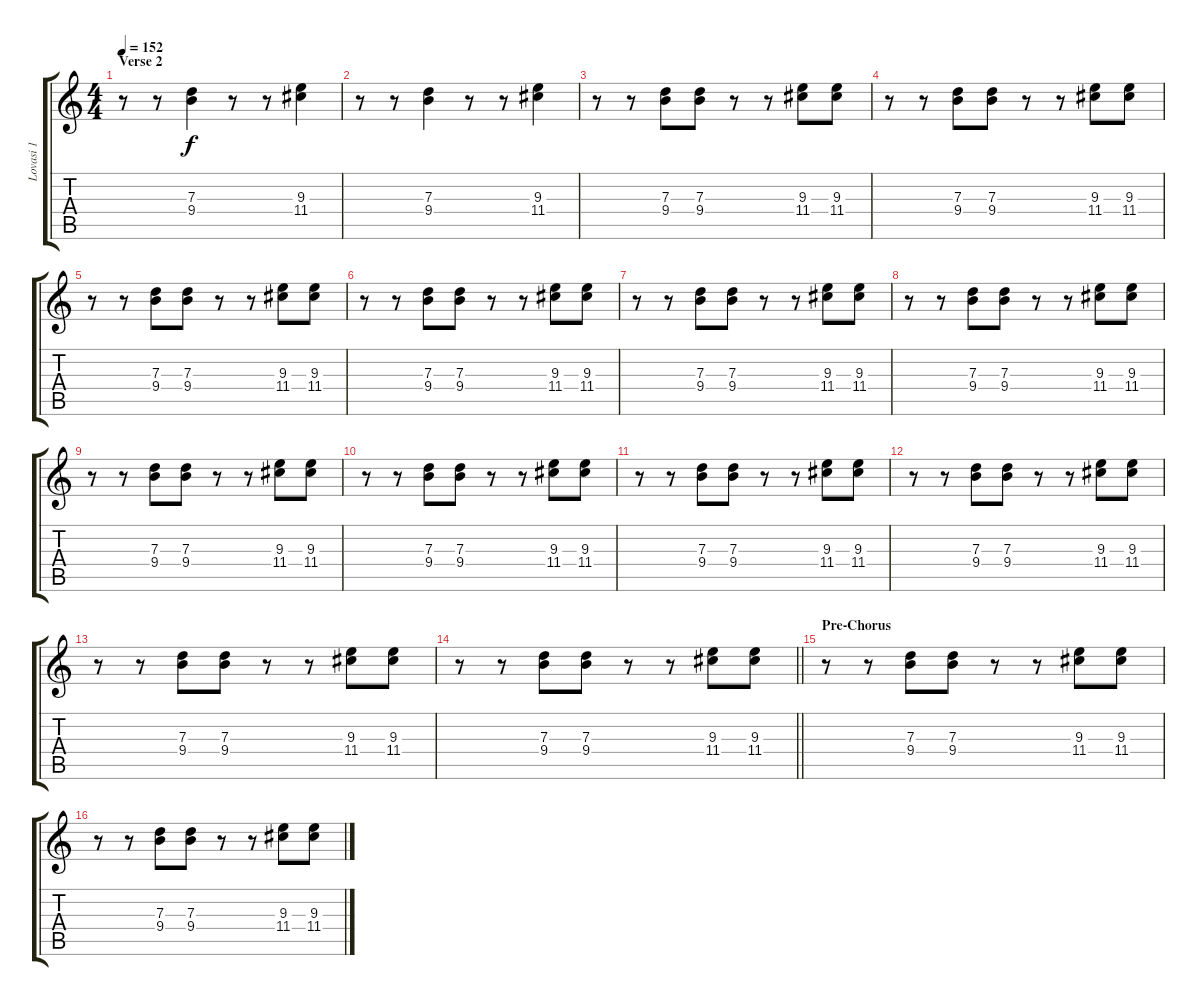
\track ("Lovasi 1" "Lovasi 1") {instrument electricguitarclean}
\staff {score tabs}
\tuning (E4 B3 G3 D3 A2 E2) {hide}
\ts (4 4)
\section ("" "Verse 2")
\tempo 152
\clef g2
\ks c
r.8{dy f} r.8 (7.3 9.4).4 r.8 r.8 (9.3 11.4).4 |
r.8 r.8 (7.3 9.4).4 r.8 r.8 (9.3 11.4).4 |
r.8 r.8 (7.3 9.4).8 (7.3 9.4).8 r.8 r.8 (9.3 11.4).8 (9.3 11.4).8 |
r.8 r.8 (7.3 9.4).8 (7.3 9.4).8 r.8 r.8 (9.3 11.4).8 (9.3 11.4).8 |
r.8 r.8 (7.3 9.4).8 (7.3 9.4).8 r.8 r.8 (9.3 11.4).8 (9.3 11.4).8 |
r.8 r.8 (7.3 9.4).8 (7.3 9.4).8 r.8 r.8 (9.3 11.4).8 (9.3 11.4).8 |
r.8 r.8 (7.3 9.4).8 (7.3 9.4).8 r.8 r.8 (9.3 11.4).8 (9.3 11.4).8 |
r.8 r.8 (7.3 9.4).8 (7.3 9.4).8 r.8 r.8 (9.3 11.4).8 (9.3 11.4).8 |
r.8 r.8 (7.3 9.4).8 (7.3 9.4).8 r.8 r.8 (9.3 11.4).8 (9.3 11.4).8 |
r.8 r.8 (7.3 9.4).8 (7.3 9.4).8 r.8 r.8 (9.3 11.4).8 (9.3 11.4).8 |
r.8 r.8 (7.3 9.4).8 (7.3 9.4).8 r.8 r.8 (9.3 11.4).8 (9.3 11.4).8 |
r.8 r.8 (7.3 9.4).8 (7.3 9.4).8 r.8 r.8 (9.3 11.4).8 (9.3 11.4).8 |
r.8 r.8 (7.3 9.4).8 (7.3 9.4).8 r.8 r.8 (9.3 11.4).8 (9.3 11.4).8 |
\barLineRight lightlight
r.8 r.8 (7.3 9.4).8 (7.3 9.4).8 r.8 r.8 (9.3 11.4).8 (9.3 11.4).8 |
\section ("" "Pre-Chorus")
r.8 r.8 (7.3 9.4).8 (7.3 9.4).8 r.8 r.8 (9.3 11.4).8 (9.3 11.4).8 |
r.8 r.8 (7.3 9.4).8 (7.3 9.4).8 r.8 r.8 (9.3 11.4).8 (9.3 11.4).8
